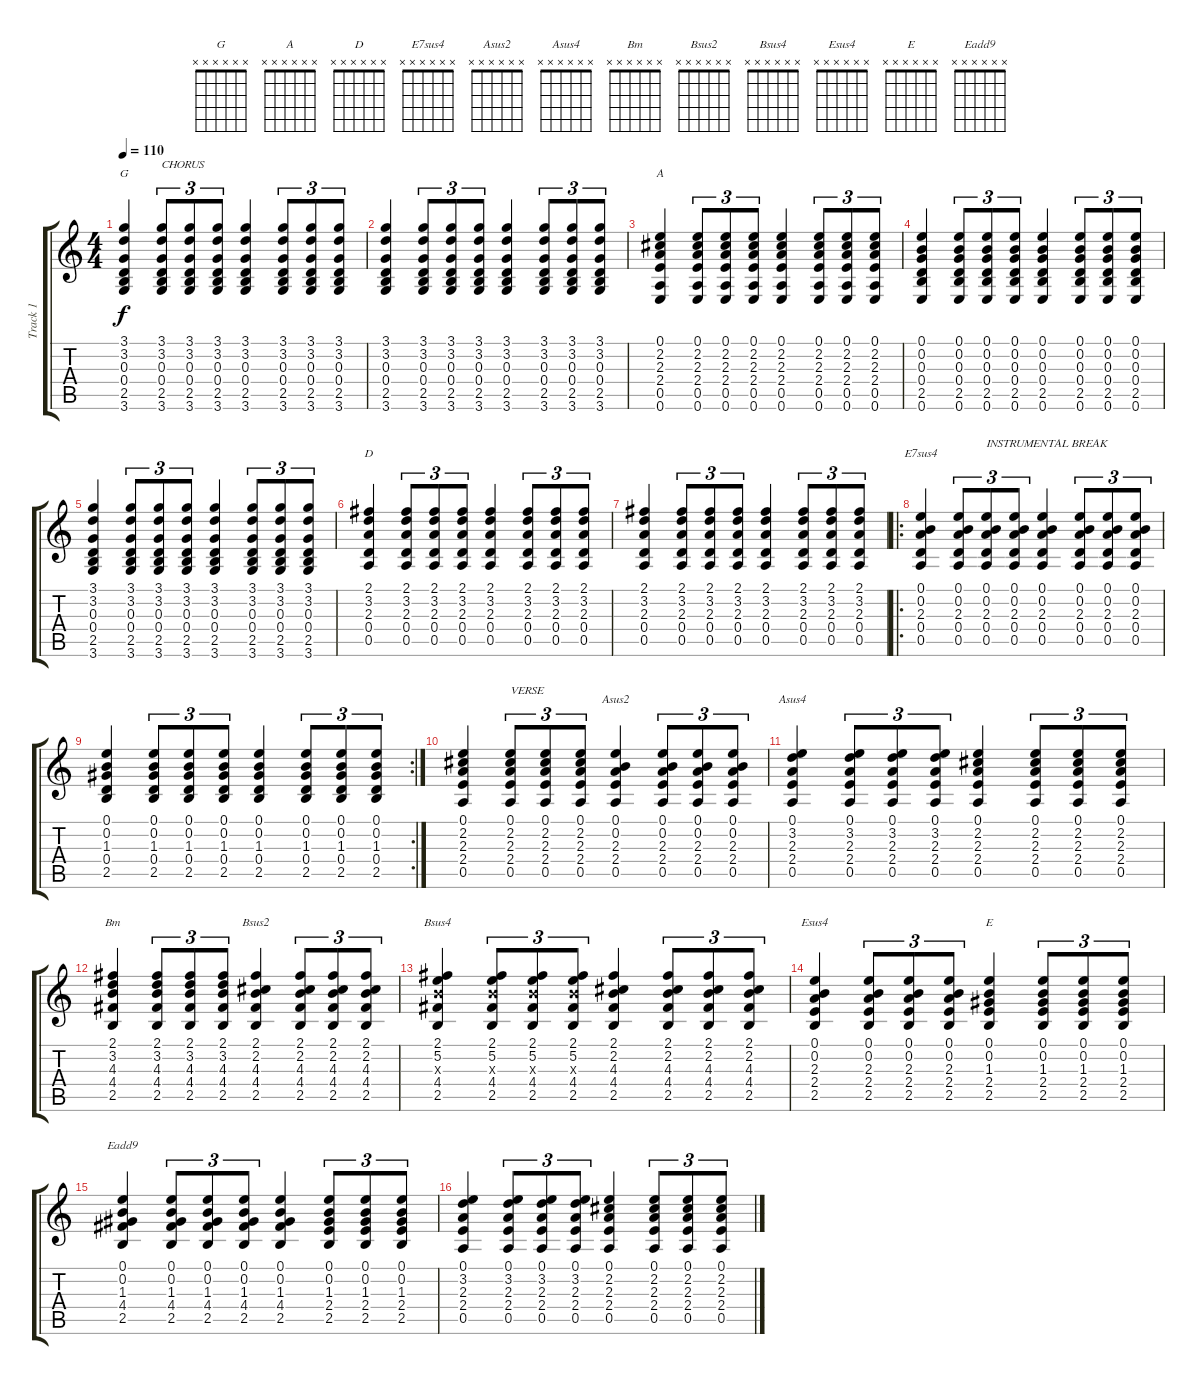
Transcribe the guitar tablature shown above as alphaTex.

\track ("Track 1" "Track 1") {instrument acousticguitarsteel}
\staff {score tabs}
\tuning (E4 B3 G3 D3 A2 E2) {hide}
\chord ("G" x x x x x x) {firstfret 0}
\chord ("A" x x x x x x) {firstfret 0}
\chord ("D" x x x x x x) {firstfret 0}
\chord ("E7sus4" x x x x x x) {firstfret 0}
\chord ("Asus2" x x x x x x) {firstfret 0}
\chord ("Asus4" x x x x x x) {firstfret 0}
\chord ("Bm" x x x x x x) {firstfret 0}
\chord ("Bsus2" x x x x x x) {firstfret 0}
\chord ("Bsus4" x x x x x x) {firstfret 0}
\chord ("Esus4" x x x x x x) {firstfret 0}
\chord ("E" x x x x x x) {firstfret 0}
\chord ("Eadd9" x x x x x x) {firstfret 0}
\ts (4 4)
\tempo 110
\clef g2
\ks c
(3.1 3.2 0.3 0.4 2.5 3.6).4{ch "G" dy f} (3.1 3.2 0.3 0.4 2.5 3.6).8{tu (3 2) txt "CHORUS"} (3.1 3.2 0.3 0.4 2.5 3.6).8{tu (3 2)} (3.1 3.2 0.3 0.4 2.5 3.6).8{tu (3 2)} (3.1 3.2 0.3 0.4 2.5 3.6).4 (3.1 3.2 0.3 0.4 2.5 3.6).8{tu (3 2)} (3.1 3.2 0.3 0.4 2.5 3.6).8{tu (3 2)} (3.1 3.2 0.3 0.4 2.5 3.6).8{tu (3 2)} |
(3.1 3.2 0.3 0.4 2.5 3.6).4 (3.1 3.2 0.3 0.4 2.5 3.6).8{tu (3 2)} (3.1 3.2 0.3 0.4 2.5 3.6).8{tu (3 2)} (3.1 3.2 0.3 0.4 2.5 3.6).8{tu (3 2)} (3.1 3.2 0.3 0.4 2.5 3.6).4 (3.1 3.2 0.3 0.4 2.5 3.6).8{tu (3 2)} (3.1 3.2 0.3 0.4 2.5 3.6).8{tu (3 2)} (3.1 3.2 0.3 0.4 2.5 3.6).8{tu (3 2)} |
(0.1 2.2 2.3 2.4 0.5 0.6).4{ch "A"} (0.1 2.2 2.3 2.4 0.5 0.6).8{tu (3 2)} (0.1 2.2 2.3 2.4 0.5 0.6).8{tu (3 2)} (0.1 2.2 2.3 2.4 0.5 0.6).8{tu (3 2)} (0.1 2.2 2.3 2.4 0.5 0.6).4 (0.1 2.2 2.3 2.4 0.5 0.6).8{tu (3 2)} (0.1 2.2 2.3 2.4 0.5 0.6).8{tu (3 2)} (0.1 2.2 2.3 2.4 0.5 0.6).8{tu (3 2)} |
(0.1 0.2 0.3 0.4 2.5 0.6).4 (0.1 0.2 0.3 0.4 2.5 0.6).8{tu (3 2)} (0.1 0.2 0.3 0.4 2.5 0.6).8{tu (3 2)} (0.1 0.2 0.3 0.4 2.5 0.6).8{tu (3 2)} (0.1 0.2 0.3 0.4 2.5 0.6).4 (0.1 0.2 0.3 0.4 2.5 0.6).8{tu (3 2)} (0.1 0.2 0.3 0.4 2.5 0.6).8{tu (3 2)} (0.1 0.2 0.3 0.4 2.5 0.6).8{tu (3 2)} |
(3.1 3.2 0.3 0.4 2.5 3.6).4 (3.1 3.2 0.3 0.4 2.5 3.6).8{tu (3 2)} (3.1 3.2 0.3 0.4 2.5 3.6).8{tu (3 2)} (3.1 3.2 0.3 0.4 2.5 3.6).8{tu (3 2)} (3.1 3.2 0.3 0.4 2.5 3.6).4 (3.1 3.2 0.3 0.4 2.5 3.6).8{tu (3 2)} (3.1 3.2 0.3 0.4 2.5 3.6).8{tu (3 2)} (3.1 3.2 0.3 0.4 2.5 3.6).8{tu (3 2)} |
(2.1 3.2 2.3 0.4 0.5).4{ch "D"} (2.1 3.2 2.3 0.4 0.5).8{tu (3 2)} (2.1 3.2 2.3 0.4 0.5).8{tu (3 2)} (2.1 3.2 2.3 0.4 0.5).8{tu (3 2)} (2.1 3.2 2.3 0.4 0.5).4 (2.1 3.2 2.3 0.4 0.5).8{tu (3 2)} (2.1 3.2 2.3 0.4 0.5).8{tu (3 2)} (2.1 3.2 2.3 0.4 0.5).8{tu (3 2)} |
(2.1 3.2 2.3 0.4 0.5).4 (2.1 3.2 2.3 0.4 0.5).8{tu (3 2)} (2.1 3.2 2.3 0.4 0.5).8{tu (3 2)} (2.1 3.2 2.3 0.4 0.5).8{tu (3 2)} (2.1 3.2 2.3 0.4 0.5).4 (2.1 3.2 2.3 0.4 0.5).8{tu (3 2)} (2.1 3.2 2.3 0.4 0.5).8{tu (3 2)} (2.1 3.2 2.3 0.4 0.5).8{tu (3 2)} |
\ro
(0.1 0.2 2.3 0.4 0.5).4{ch "E7sus4"} (0.1 0.2 2.3 0.4 0.5).8{tu (3 2)} (0.1 0.2 2.3 0.4 0.5).8{tu (3 2) txt "INSTRUMENTAL BREAK"} (0.1 0.2 2.3 0.4 0.5).8{tu (3 2)} (0.1 0.2 2.3 0.4 0.5).4 (0.1 0.2 2.3 0.4 0.5).8{tu (3 2)} (0.1 0.2 2.3 0.4 0.5).8{tu (3 2)} (0.1 0.2 2.3 0.4 0.5).8{tu (3 2)} |
\rc 2
(0.1 0.2 1.3 0.4 2.5).4 (0.1 0.2 1.3 0.4 2.5).8{tu (3 2)} (0.1 0.2 1.3 0.4 2.5).8{tu (3 2)} (0.1 0.2 1.3 0.4 2.5).8{tu (3 2)} (0.1 0.2 1.3 0.4 2.5).4 (0.1 0.2 1.3 0.4 2.5).8{tu (3 2)} (0.1 0.2 1.3 0.4 2.5).8{tu (3 2)} (0.1 0.2 1.3 0.4 2.5).8{tu (3 2)} |
(0.1 2.2 2.3 2.4 0.5).4 (0.1 2.2 2.3 2.4 0.5).8{tu (3 2) txt "VERSE"} (0.1 2.2 2.3 2.4 0.5).8{tu (3 2)} (0.1 2.2 2.3 2.4 0.5).8{tu (3 2)} (0.1 0.2 2.3 2.4 0.5).4{ch "Asus2"} (0.1 0.2 2.3 2.4 0.5).8{tu (3 2)} (0.1 0.2 2.3 2.4 0.5).8{tu (3 2)} (0.1 0.2 2.3 2.4 0.5).8{tu (3 2)} |
(0.1 3.2 2.3 2.4 0.5).4{ch "Asus4"} (0.1 3.2 2.3 2.4 0.5).8{tu (3 2)} (0.1 3.2 2.3 2.4 0.5).8{tu (3 2)} (0.1 3.2 2.3 2.4 0.5).8{tu (3 2)} (0.1 2.2 2.3 2.4 0.5).4 (0.1 2.2 2.3 2.4 0.5).8{tu (3 2)} (0.1 2.2 2.3 2.4 0.5).8{tu (3 2)} (0.1 2.2 2.3 2.4 0.5).8{tu (3 2)} |
(2.1 3.2 4.3 4.4 2.5).4{ch "Bm"} (2.1 3.2 4.3 4.4 2.5).8{tu (3 2)} (2.1 3.2 4.3 4.4 2.5).8{tu (3 2)} (2.1 3.2 4.3 4.4 2.5).8{tu (3 2)} (2.1 2.2 4.3 4.4 2.5).4{ch "Bsus2"} (2.1 2.2 4.3 4.4 2.5).8{tu (3 2)} (2.1 2.2 4.3 4.4 2.5).8{tu (3 2)} (2.1 2.2 4.3 4.4 2.5).8{tu (3 2)} |
(2.1 5.2 4.3{x} 4.4 2.5).4{ch "Bsus4"} (2.1 5.2 4.3{x} 4.4 2.5).8{tu (3 2)} (2.1 5.2 4.3{x} 4.4 2.5).8{tu (3 2)} (2.1 5.2 4.3{x} 4.4 2.5).8{tu (3 2)} (2.1 2.2 4.3 4.4 2.5).4 (2.1 2.2 4.3 4.4 2.5).8{tu (3 2)} (2.1 2.2 4.3 4.4 2.5).8{tu (3 2)} (2.1 2.2 4.3 4.4 2.5).8{tu (3 2)} |
(0.1 0.2 2.3 2.4 2.5).4{ch "Esus4"} (0.1 0.2 2.3 2.4 2.5).8{tu (3 2)} (0.1 0.2 2.3 2.4 2.5).8{tu (3 2)} (0.1 0.2 2.3 2.4 2.5).8{tu (3 2)} (0.1 0.2 1.3 2.4 2.5).4{ch "E"} (0.1 0.2 1.3 2.4 2.5).8{tu (3 2)} (0.1 0.2 1.3 2.4 2.5).8{tu (3 2)} (0.1 0.2 1.3 2.4 2.5).8{tu (3 2)} |
(0.1 0.2 1.3 4.4 2.5).4{ch "Eadd9"} (0.1 0.2 1.3 4.4 2.5).8{tu (3 2)} (0.1 0.2 1.3 4.4 2.5).8{tu (3 2)} (0.1 0.2 1.3 4.4 2.5).8{tu (3 2)} (0.1 0.2 1.3 4.4 2.5).4 (0.1 0.2 1.3 2.4 2.5).8{tu (3 2)} (0.1 0.2 1.3 2.4 2.5).8{tu (3 2)} (0.1 0.2 1.3 2.4 2.5).8{tu (3 2)} |
(0.1 3.2 2.3 2.4 0.5).4 (0.1 3.2 2.3 2.4 0.5).8{tu (3 2)} (0.1 3.2 2.3 2.4 0.5).8{tu (3 2)} (0.1 3.2 2.3 2.4 0.5).8{tu (3 2)} (0.1 2.2 2.3 2.4 0.5).4 (0.1 2.2 2.3 2.4 0.5).8{tu (3 2)} (0.1 2.2 2.3 2.4 0.5).8{tu (3 2)} (0.1 2.2 2.3 2.4 0.5).8{tu (3 2)}
